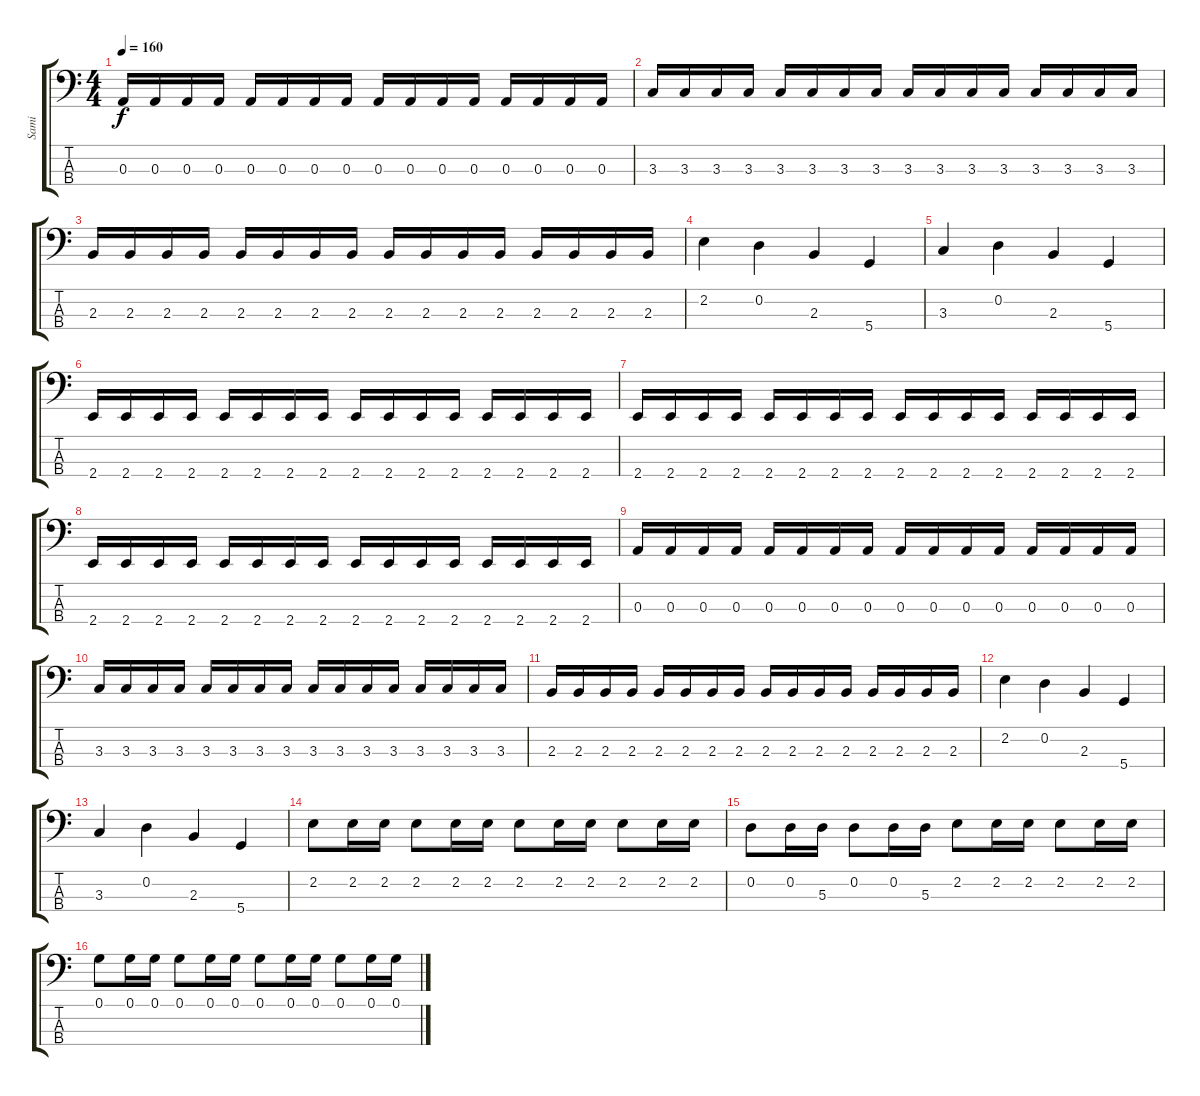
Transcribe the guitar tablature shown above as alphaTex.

\track ("Sami" "Sami") {instrument electricbassfinger}
\staff {score tabs}
\tuning (G2 D2 A1 D1) {hide}
\ts (4 4)
\tempo 160
\clef f4
\ks c
0.3.16{dy f} 0.3.16 0.3.16 0.3.16 0.3.16 0.3.16 0.3.16 0.3.16 0.3.16 0.3.16 0.3.16 0.3.16 0.3.16 0.3.16 0.3.16 0.3.16 |
3.3.16 3.3.16 3.3.16 3.3.16 3.3.16 3.3.16 3.3.16 3.3.16 3.3.16 3.3.16 3.3.16 3.3.16 3.3.16 3.3.16 3.3.16 3.3.16 |
2.3.16 2.3.16 2.3.16 2.3.16 2.3.16 2.3.16 2.3.16 2.3.16 2.3.16 2.3.16 2.3.16 2.3.16 2.3.16 2.3.16 2.3.16 2.3.16 |
2.2.4 0.2.4 2.3.4 5.4.4 |
3.3.4 0.2.4 2.3.4 5.4.4 |
2.4.16 2.4.16 2.4.16 2.4.16 2.4.16 2.4.16 2.4.16 2.4.16 2.4.16 2.4.16 2.4.16 2.4.16 2.4.16 2.4.16 2.4.16 2.4.16 |
2.4.16 2.4.16 2.4.16 2.4.16 2.4.16 2.4.16 2.4.16 2.4.16 2.4.16 2.4.16 2.4.16 2.4.16 2.4.16 2.4.16 2.4.16 2.4.16 |
2.4.16 2.4.16 2.4.16 2.4.16 2.4.16 2.4.16 2.4.16 2.4.16 2.4.16 2.4.16 2.4.16 2.4.16 2.4.16 2.4.16 2.4.16 2.4.16 |
0.3.16 0.3.16 0.3.16 0.3.16 0.3.16 0.3.16 0.3.16 0.3.16 0.3.16 0.3.16 0.3.16 0.3.16 0.3.16 0.3.16 0.3.16 0.3.16 |
3.3.16 3.3.16 3.3.16 3.3.16 3.3.16 3.3.16 3.3.16 3.3.16 3.3.16 3.3.16 3.3.16 3.3.16 3.3.16 3.3.16 3.3.16 3.3.16 |
2.3.16 2.3.16 2.3.16 2.3.16 2.3.16 2.3.16 2.3.16 2.3.16 2.3.16 2.3.16 2.3.16 2.3.16 2.3.16 2.3.16 2.3.16 2.3.16 |
2.2.4 0.2.4 2.3.4 5.4.4 |
3.3.4 0.2.4 2.3.4 5.4.4 |
2.2.8 2.2.16 2.2.16 2.2.8 2.2.16 2.2.16 2.2.8 2.2.16 2.2.16 2.2.8 2.2.16 2.2.16 |
0.2.8 0.2.16 5.3.16 0.2.8 0.2.16 5.3.16 2.2.8 2.2.16 2.2.16 2.2.8 2.2.16 2.2.16 |
0.1.8 0.1.16 0.1.16 0.1.8 0.1.16 0.1.16 0.1.8 0.1.16 0.1.16 0.1.8 0.1.16 0.1.16
